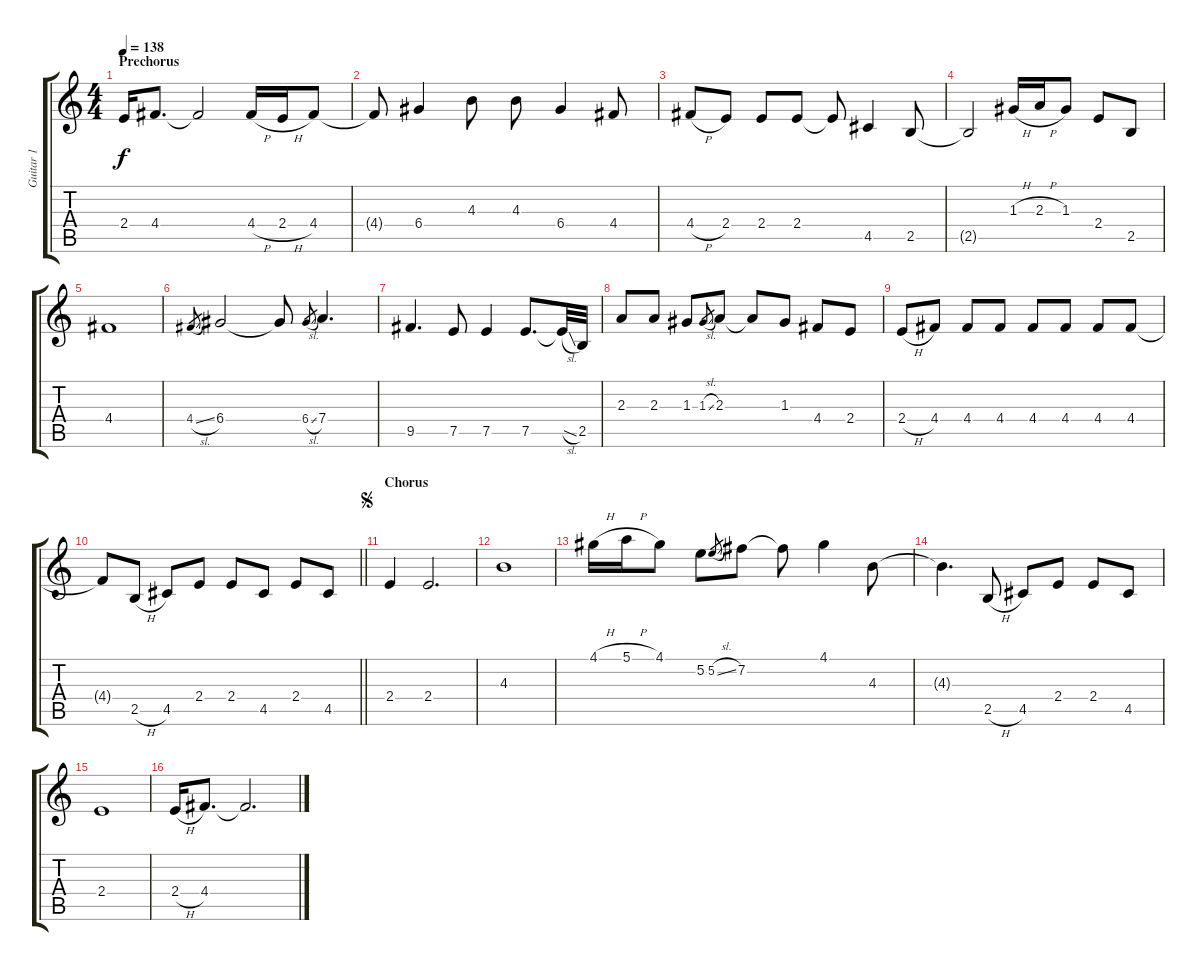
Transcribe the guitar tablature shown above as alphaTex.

\track ("Guitar 1" "Guitar 1") {instrument overdrivenguitar}
\staff {score tabs}
\tuning (E4 B3 G3 D3 A2 E2) {hide}
\ts (4 4)
\section ("" "Prechorus")
\tempo 138
\clef g2
\ks c
2.4.16{dy f} 4.4.8{d} 4.4{t}.2 4.4{h}.16 2.4{h}.16 4.4.8 |
4.4{t}.8 6.4.4 4.3.8 4.3.8 6.4.4 4.4.8 |
4.4{h}.8 2.4.8 2.4.8 2.4.8 2.4{t}.8 4.5.4 2.5.8 |
2.5{t}.2 1.3{h}.16 2.3{h}.16 1.3.8 2.4.8 2.5.8 |
4.4.1 |
4.4{sl}.8{gr} 6.4.2 6.4{t}.8 6.4{sl}.8{gr} 7.4.4{d} |
9.5.4{d} 7.5.8 7.5.4 7.5.8{d} 7.5{sl t}.32 2.5.32 |
2.3.8 2.3.8 1.3.8 1.3{sl}.8{gr} 2.3.8 2.3{t}.8 1.3.8 4.4.8 2.4.8 |
2.4{h}.8 4.4.8 4.4.8 4.4.8 4.4.8 4.4.8 4.4.8 4.4.8 |
\barLineRight lightlight
4.4{t}.8 2.5{h}.8 4.5.8 2.4.8 2.4.8 4.5.8 2.4.8 4.5.8 |
\section ("" "Chorus")
\jump segno
2.4.4 2.4.2{d} |
4.3.1 |
4.1{h}.16 5.1{h}.16 4.1.8 5.2.8 5.2{sl}.8{gr} 7.2.8 7.2{t}.8 4.1.4 4.3.8 |
4.3{t}.4{d} 2.5{h}.8 4.5.8 2.4.8 2.4.8 4.5.8 |
2.4.1 |
2.4{h}.16 4.4.8{d} 4.4{t}.2{d}
